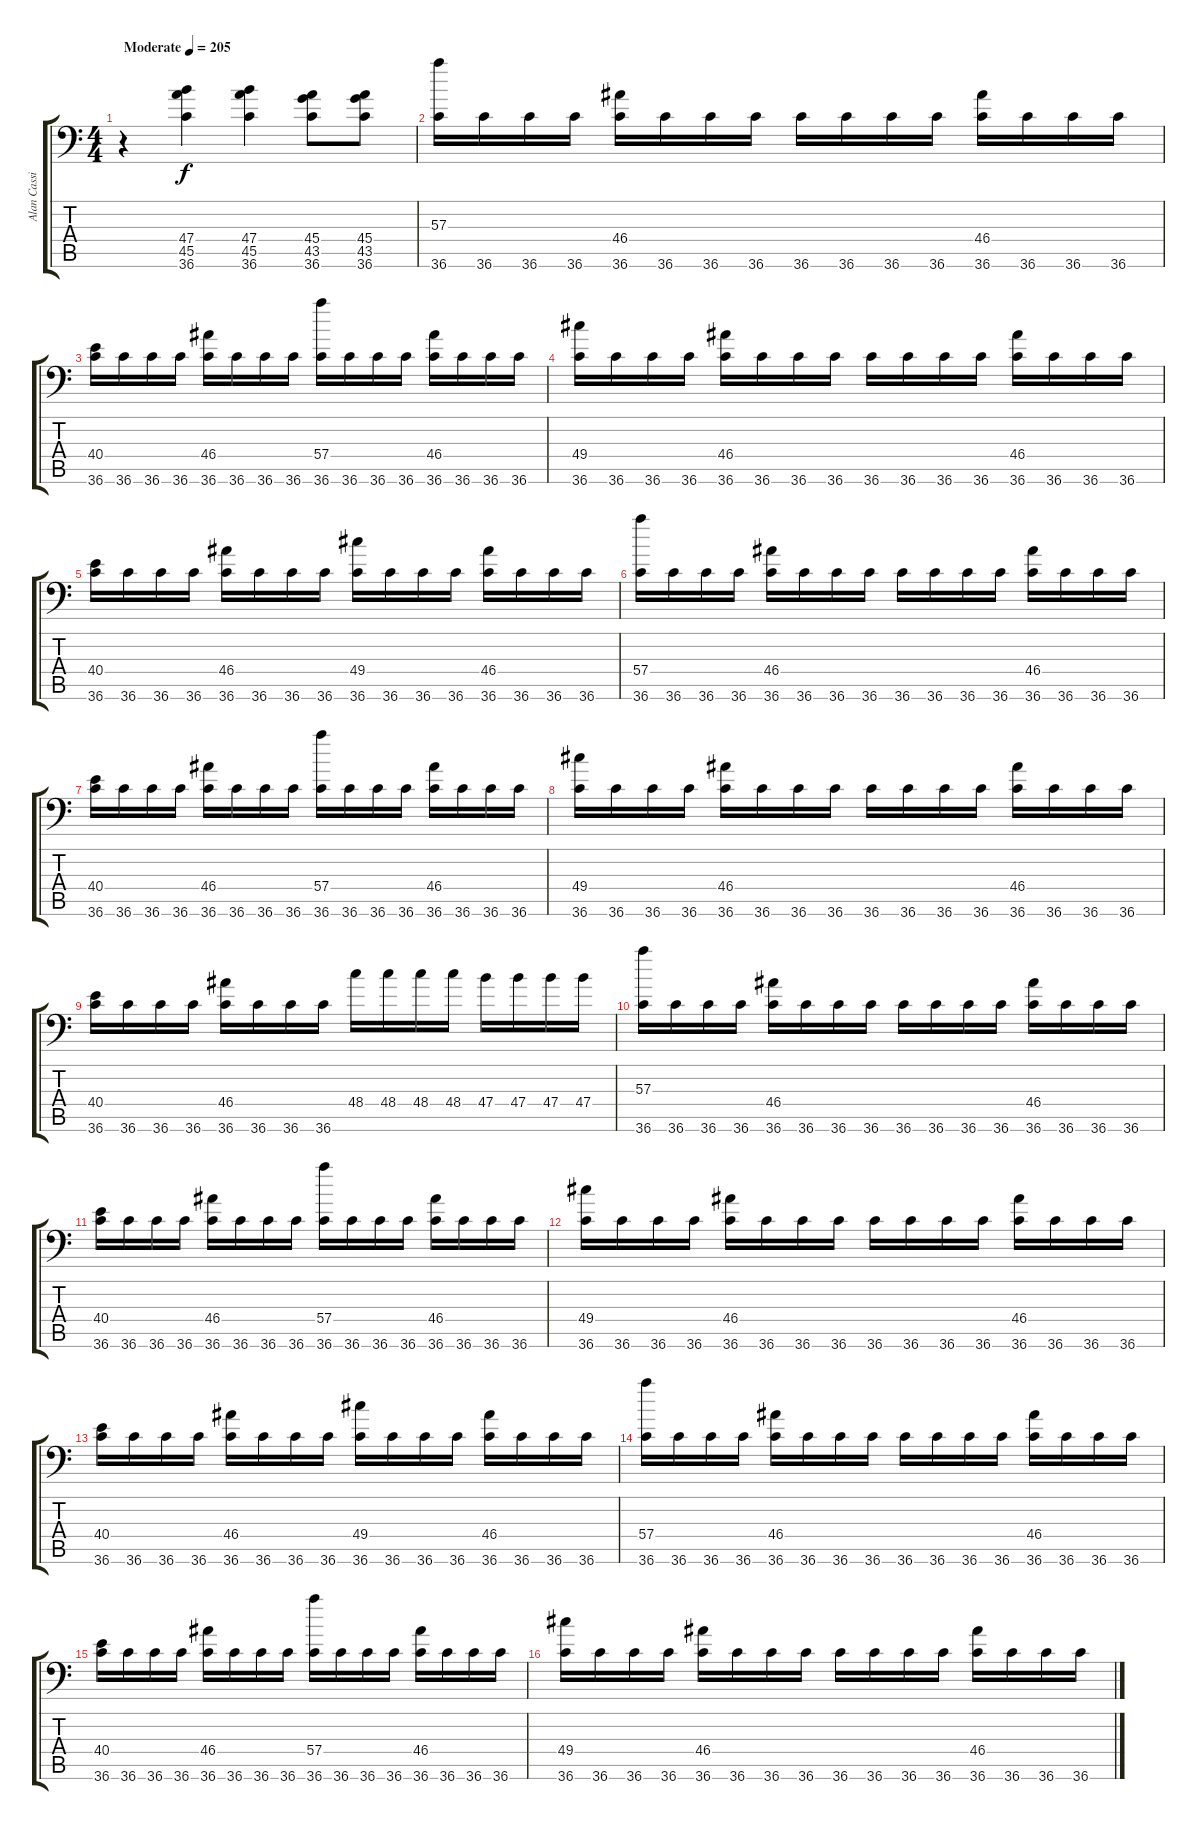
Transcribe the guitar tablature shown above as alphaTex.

\track ("Alan Cassidy" "Alan Cassi") {instrument acousticgrandpiano}
\staff {score tabs}
\tuning (C-1 C-1 C-1 C-1 C-1 C-1) {hide}
\ts (4 4)
\tempo (205 "Moderate")
\clef f4
\ks c
r.4{dy f instrument acousticgrandpiano} (47.4 45.5 36.6).4 (47.4 45.5 36.6).4 (45.4 43.5 36.6).8 (45.4 43.5 36.6).8 |
(57.3 36.6).16 36.6.16 36.6.16 36.6.16 (46.4 36.6).16 36.6.16 36.6.16 36.6.16 36.6.16 36.6.16 36.6.16 36.6.16 (46.4 36.6).16 36.6.16 36.6.16 36.6.16 |
(40.4 36.6).16 36.6.16 36.6.16 36.6.16 (46.4 36.6).16 36.6.16 36.6.16 36.6.16 (57.4 36.6).16 36.6.16 36.6.16 36.6.16 (46.4 36.6).16 36.6.16 36.6.16 36.6.16 |
(49.4 36.6).16 36.6.16 36.6.16 36.6.16 (46.4 36.6).16 36.6.16 36.6.16 36.6.16 36.6.16 36.6.16 36.6.16 36.6.16 (46.4 36.6).16 36.6.16 36.6.16 36.6.16 |
(40.4 36.6).16 36.6.16 36.6.16 36.6.16 (46.4 36.6).16 36.6.16 36.6.16 36.6.16 (49.4 36.6).16 36.6.16 36.6.16 36.6.16 (46.4 36.6).16 36.6.16 36.6.16 36.6.16 |
(57.4 36.6).16 36.6.16 36.6.16 36.6.16 (46.4 36.6).16 36.6.16 36.6.16 36.6.16 36.6.16 36.6.16 36.6.16 36.6.16 (46.4 36.6).16 36.6.16 36.6.16 36.6.16 |
(40.4 36.6).16 36.6.16 36.6.16 36.6.16 (46.4 36.6).16 36.6.16 36.6.16 36.6.16 (57.4 36.6).16 36.6.16 36.6.16 36.6.16 (46.4 36.6).16 36.6.16 36.6.16 36.6.16 |
(49.4 36.6).16 36.6.16 36.6.16 36.6.16 (46.4 36.6).16 36.6.16 36.6.16 36.6.16 36.6.16 36.6.16 36.6.16 36.6.16 (46.4 36.6).16 36.6.16 36.6.16 36.6.16 |
(40.4 36.6).16 36.6.16 36.6.16 36.6.16 (46.4 36.6).16 36.6.16 36.6.16 36.6.16 48.4.16 48.4.16 48.4.16 48.4.16 47.4.16 47.4.16 47.4.16 47.4.16 |
(57.3 36.6).16 36.6.16 36.6.16 36.6.16 (46.4 36.6).16 36.6.16 36.6.16 36.6.16 36.6.16 36.6.16 36.6.16 36.6.16 (46.4 36.6).16 36.6.16 36.6.16 36.6.16 |
(40.4 36.6).16 36.6.16 36.6.16 36.6.16 (46.4 36.6).16 36.6.16 36.6.16 36.6.16 (57.4 36.6).16 36.6.16 36.6.16 36.6.16 (46.4 36.6).16 36.6.16 36.6.16 36.6.16 |
(49.4 36.6).16 36.6.16 36.6.16 36.6.16 (46.4 36.6).16 36.6.16 36.6.16 36.6.16 36.6.16 36.6.16 36.6.16 36.6.16 (46.4 36.6).16 36.6.16 36.6.16 36.6.16 |
(40.4 36.6).16 36.6.16 36.6.16 36.6.16 (46.4 36.6).16 36.6.16 36.6.16 36.6.16 (49.4 36.6).16 36.6.16 36.6.16 36.6.16 (46.4 36.6).16 36.6.16 36.6.16 36.6.16 |
(57.4 36.6).16 36.6.16 36.6.16 36.6.16 (46.4 36.6).16 36.6.16 36.6.16 36.6.16 36.6.16 36.6.16 36.6.16 36.6.16 (46.4 36.6).16 36.6.16 36.6.16 36.6.16 |
(40.4 36.6).16 36.6.16 36.6.16 36.6.16 (46.4 36.6).16 36.6.16 36.6.16 36.6.16 (57.4 36.6).16 36.6.16 36.6.16 36.6.16 (46.4 36.6).16 36.6.16 36.6.16 36.6.16 |
(49.4 36.6).16 36.6.16 36.6.16 36.6.16 (46.4 36.6).16 36.6.16 36.6.16 36.6.16 36.6.16 36.6.16 36.6.16 36.6.16 (46.4 36.6).16 36.6.16 36.6.16 36.6.16
